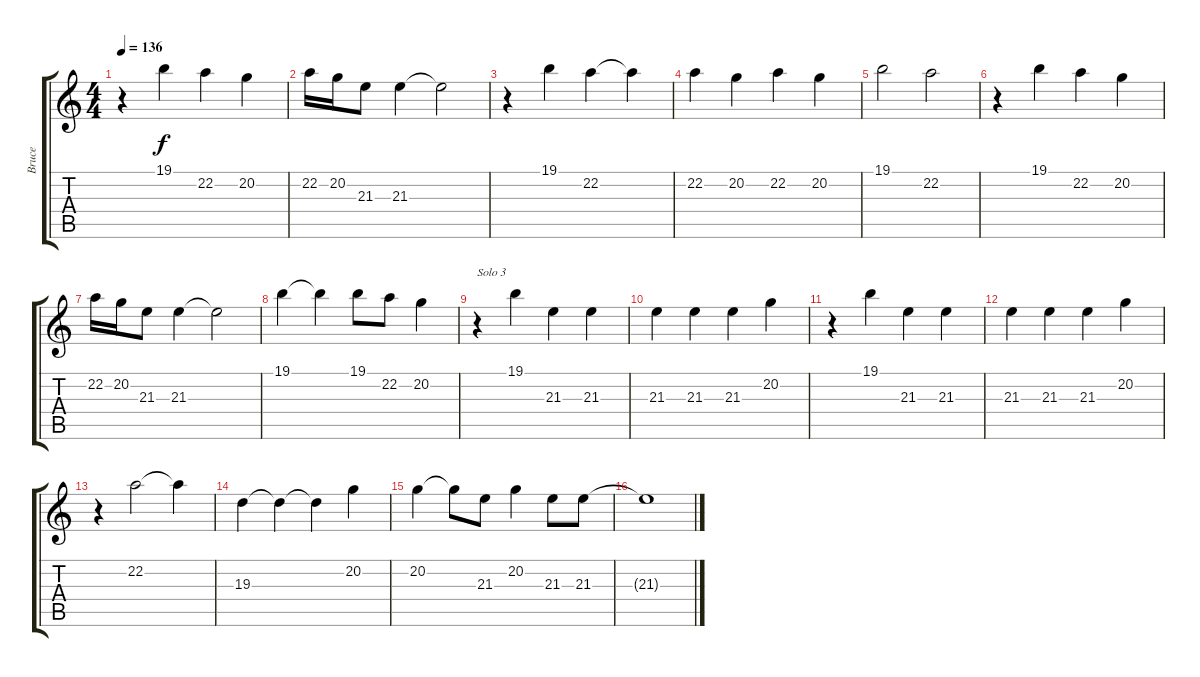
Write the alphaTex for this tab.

\track ("Bruce" "Bruce") {instrument lead4chiff}
\staff {score tabs}
\tuning (E4 B3 G3 D3 A2 E2) {hide}
\ts (4 4)
\tempo 136
\clef g2
\ks c
r.4{dy f} 19.1.4 22.2.4 20.2.4 |
22.2.16 20.2.16 21.3.8 21.3.4 21.3{t}.2 |
r.4 19.1.4 22.2.4 22.2{t}.4 |
22.2.4 20.2.4 22.2.4 20.2.4 |
19.1.2 22.2.2 |
r.4 19.1.4 22.2.4 20.2.4 |
22.2.16 20.2.16 21.3.8 21.3.4 21.3{t}.2 |
19.1.4 19.1{t}.4 19.1.8 22.2.8 20.2.4 |
r.4{txt "Solo 3"} 19.1.4 21.3.4 21.3.4 |
21.3.4 21.3.4 21.3.4 20.2.4 |
r.4 19.1.4 21.3.4 21.3.4 |
21.3.4 21.3.4 21.3.4 20.2.4 |
r.4 22.2.2 22.2{t}.4 |
19.3.4 19.3{t}.4 19.3{t}.4 20.2.4 |
20.2.4 20.2{t}.8 21.3.8 20.2.4 21.3.8 21.3.8 |
21.3{t}.1
